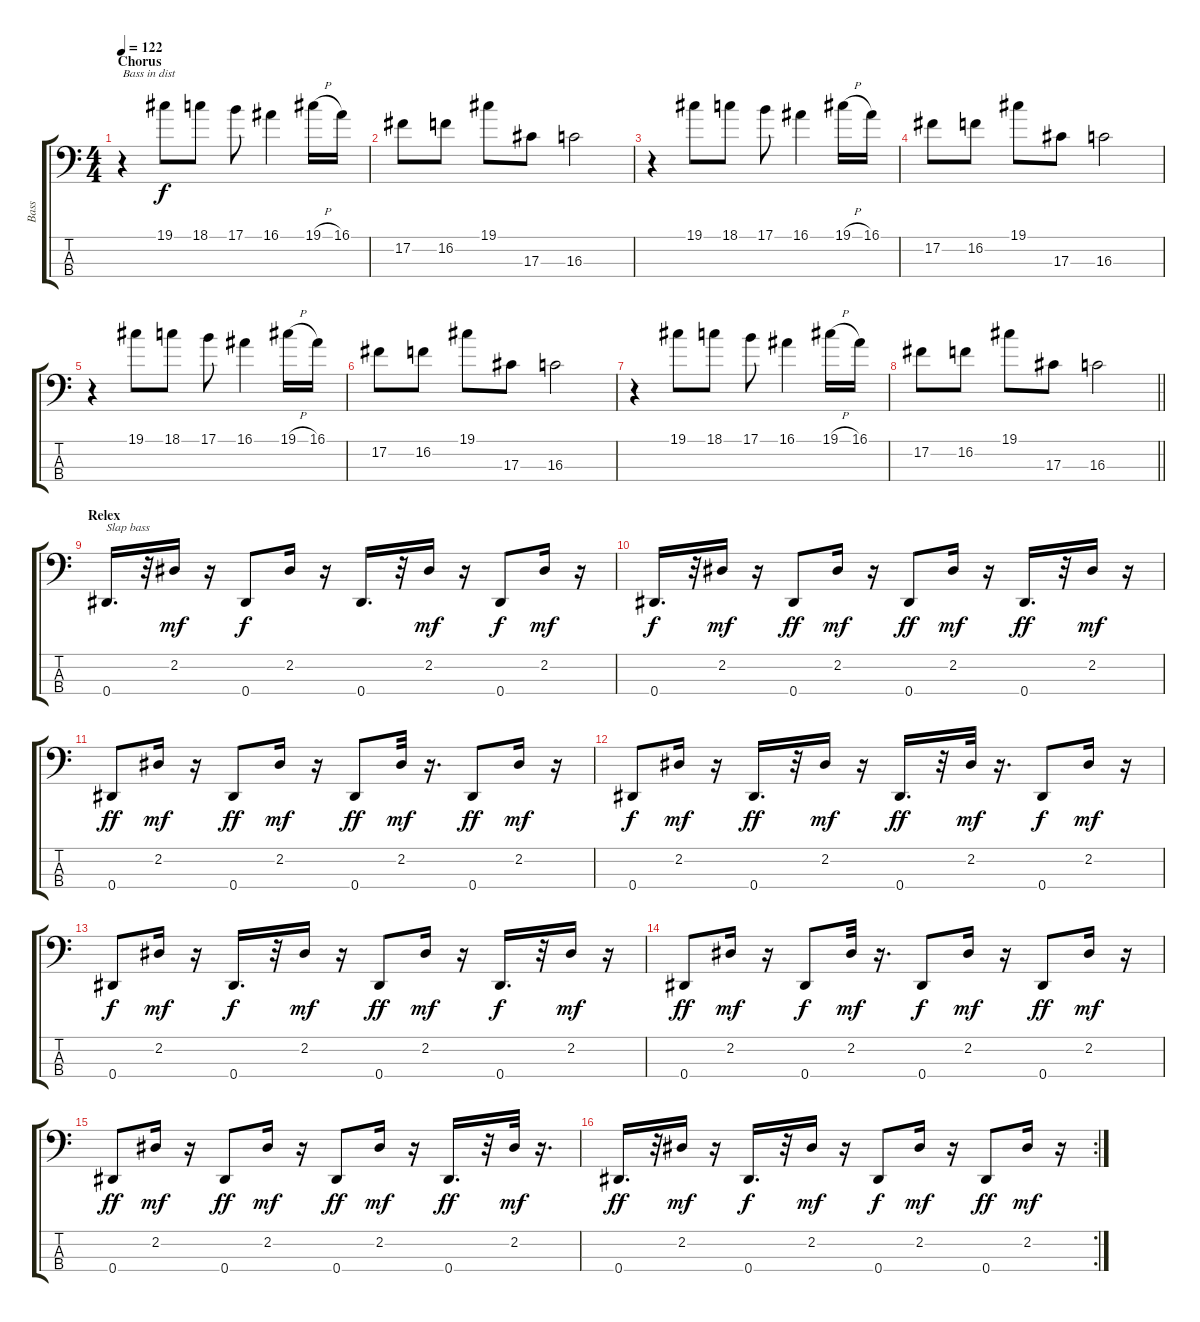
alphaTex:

\track ("Bass" "Bass") {instrument slapbass1}
\staff {score tabs}
\tuning (Gb2 Db2 Ab1 Eb1) {hide}
\ts (4 4)
\section ("" "Chorus")
\tempo 122
\clef f4
\ks c
r.4{txt "Bass in dist" dy f instrument distortionguitar} 19.1.8 18.1.8 17.1.8 16.1.4 19.1{h}.16 16.1.16 |
17.2.8 16.2.8 19.1.8 17.3.8 16.3.2 |
r.4 19.1.8 18.1.8 17.1.8 16.1.4 19.1{h}.16 16.1.16 |
17.2.8 16.2.8 19.1.8 17.3.8 16.3.2 |
r.4 19.1.8 18.1.8 17.1.8 16.1.4 19.1{h}.16 16.1.16 |
17.2.8 16.2.8 19.1.8 17.3.8 16.3.2 |
r.4 19.1.8 18.1.8 17.1.8 16.1.4 19.1{h}.16 16.1.16 |
\barLineRight lightlight
17.2.8 16.2.8 19.1.8 17.3.8 16.3.2 |
\section ("" "Relex")
0.4.16{d txt "Slap bass" instrument slapbass1} r.32 2.2.16{dy mf} r.16 0.4.8{dy f} 2.2.16 r.16 0.4.16{d} r.32 2.2.16{dy mf} r.16 0.4.8{dy f} 2.2.16{dy mf} r.16 |
0.4.16{d dy f} r.32 2.2.16{dy mf} r.16 0.4.8{dy ff} 2.2.16{dy mf} r.16 0.4.8{dy ff} 2.2.16{dy mf} r.16 0.4.16{d dy ff} r.32 2.2.16{dy mf} r.16 |
0.4.8{dy ff} 2.2.16{dy mf} r.16 0.4.8{dy ff} 2.2.16{dy mf} r.16 0.4.8{dy ff} 2.2.32{dy mf} r.16{d} 0.4.8{dy ff} 2.2.16{dy mf} r.16 |
0.4.8{dy f} 2.2.16{dy mf} r.16 0.4.16{d dy ff} r.32 2.2.16{dy mf} r.16 0.4.16{d dy ff} r.32 2.2.32{dy mf} r.16{d} 0.4.8{dy f} 2.2.16{dy mf} r.16 |
0.4.8{dy f} 2.2.16{dy mf} r.16 0.4.16{d dy f} r.32 2.2.16{dy mf} r.16 0.4.8{dy ff} 2.2.16{dy mf} r.16 0.4.16{d dy f} r.32 2.2.16{dy mf} r.16 |
0.4.8{dy ff} 2.2.16{dy mf} r.16 0.4.8{dy f} 2.2.32{dy mf} r.16{d} 0.4.8{dy f} 2.2.16{dy mf} r.16 0.4.8{dy ff} 2.2.16{dy mf} r.16 |
0.4.8{dy ff} 2.2.16{dy mf} r.16 0.4.8{dy ff} 2.2.16{dy mf} r.16 0.4.8{dy ff} 2.2.16{dy mf} r.16 0.4.16{d dy ff} r.32 2.2.32{dy mf} r.16{d} |
\rc 2
0.4.16{d dy ff} r.32 2.2.16{dy mf} r.16 0.4.16{d dy f} r.32 2.2.16{dy mf} r.16 0.4.8{dy f} 2.2.16{dy mf} r.16 0.4.8{dy ff} 2.2.16{dy mf} r.16
